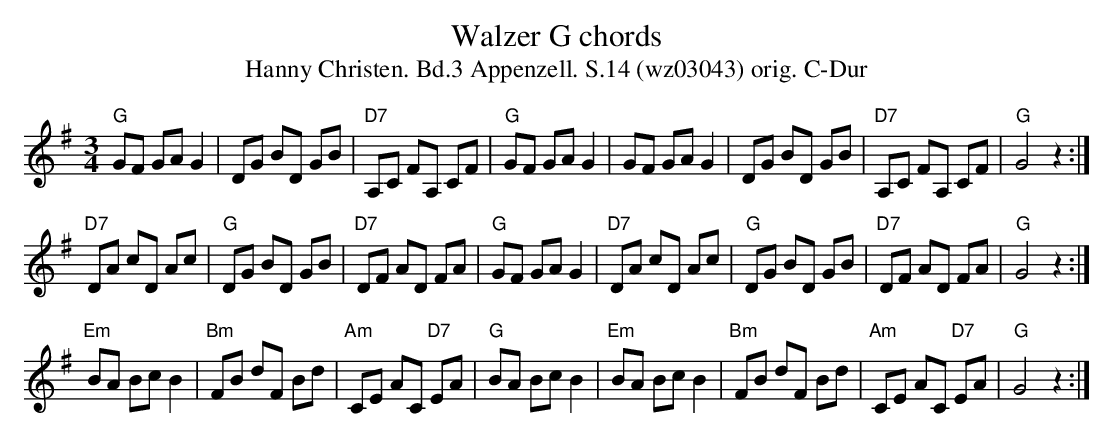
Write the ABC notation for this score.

X:1
T:Walzer G chords
T:Hanny Christen. Bd.3 Appenzell. S.14 (wz03043) orig. C-Dur
M:3/4
L:1/8
K:Gmaj%%MIDI gchordon
"G"GF GA G2 | DG BD GB | "D7"A,C FA, CF | "G"GF GA G2 | GF GA G2 | DG BD GB | "D7"A,C FA, CF | "G"G4 z2 :|
"D7"DA cD Ac | "G"DG BD GB | "D7"DF AD FA | "G"GF GA G2 | "D7"DA cD Ac | "G"DG BD GB | "D7"DF AD FA | "G"G4 z2 :|
"Em"BA Bc B2 | "Bm"FB dF Bd | "Am"CE AC "D7"EA | "G"BA Bc B2 | "Em"BA Bc B2 | "Bm"FB dF Bd | "Am"CE AC "D7"EA | "G"G4 z2 :|
